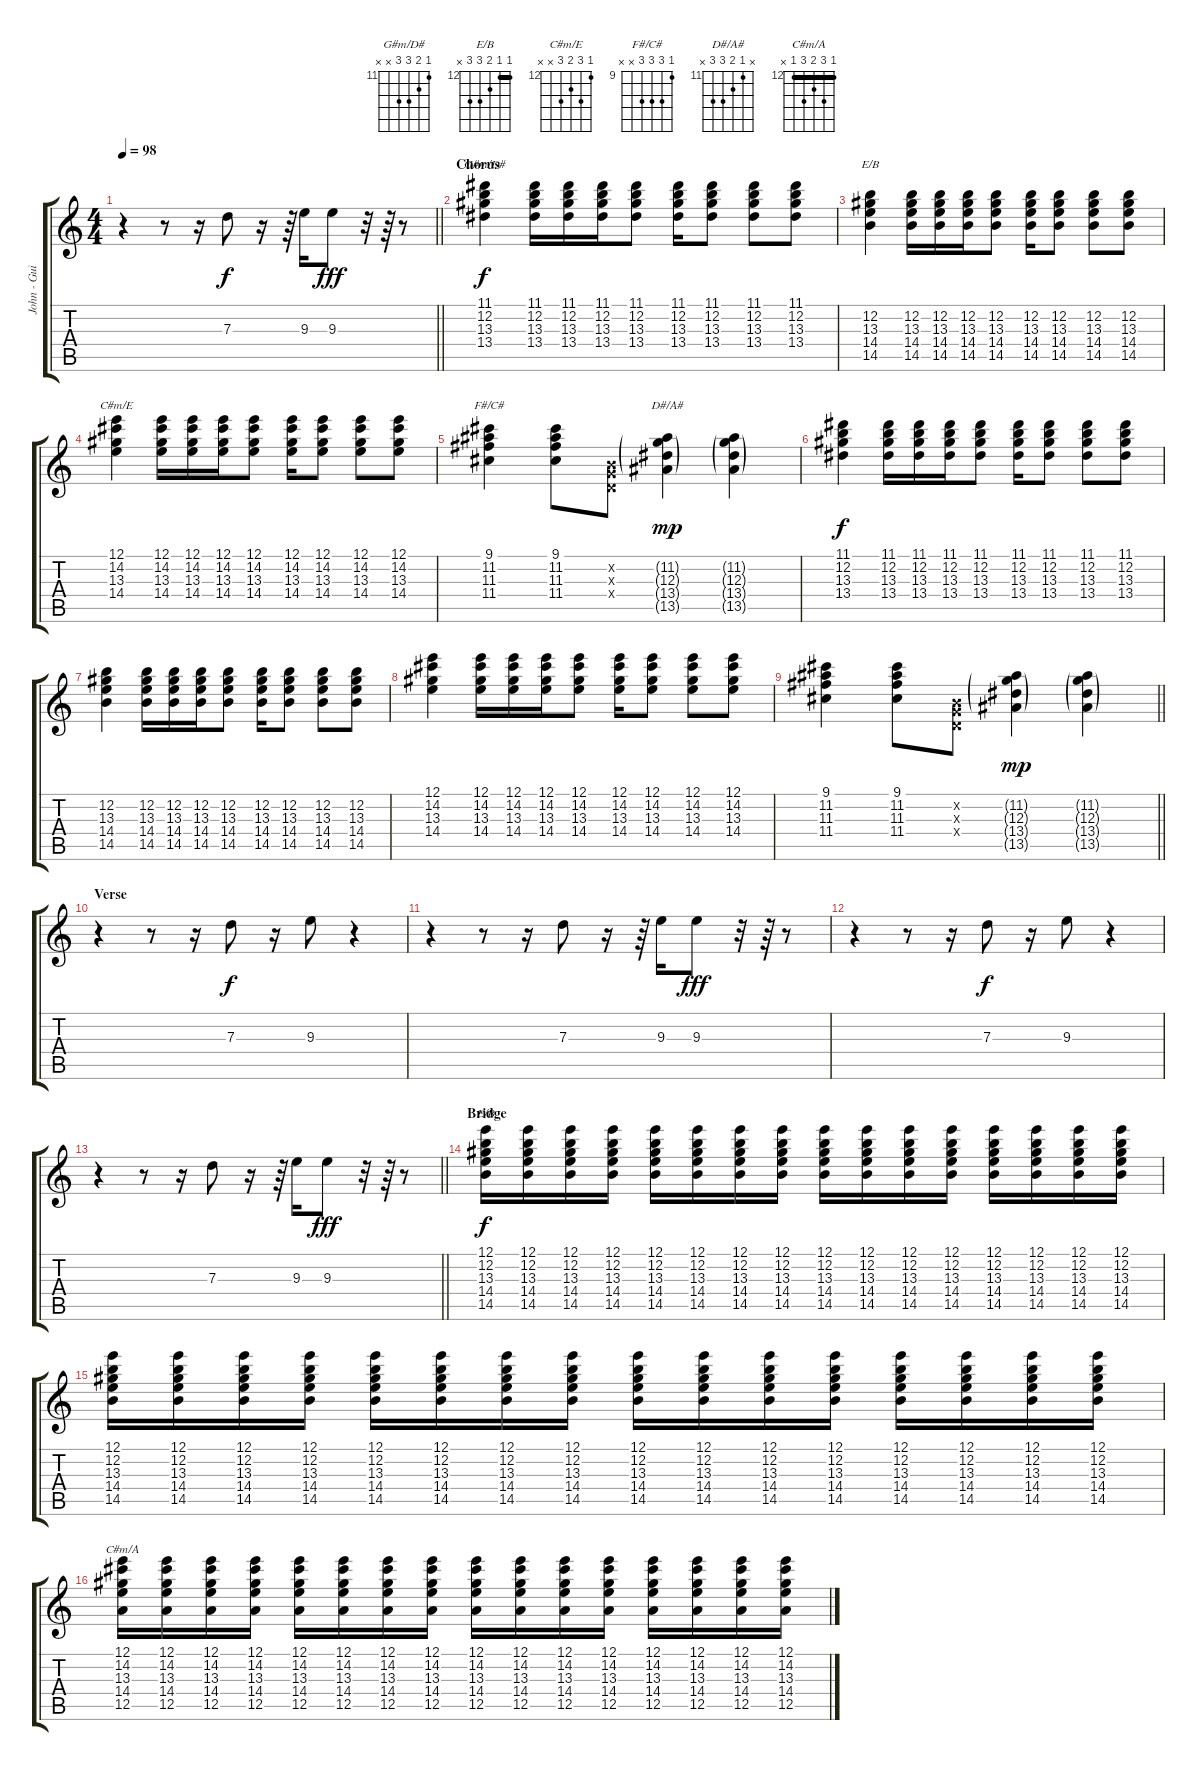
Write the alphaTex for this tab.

\track ("John - Guitar 1" "John - Gui") {instrument electricguitarclean}
\staff {score tabs}
\tuning (E4 B3 G3 D3 A2 E2) {hide}
\chord ("G#m/D#" 11 12 13 13 x x) {firstfret 11}
\chord ("E/B" x 12 13 14 14 x) {firstfret 12}
\chord ("C#m/E" 12 14 13 14 x x) {firstfret 12}
\chord ("F#/C#" 9 11 11 11 x x) {firstfret 9}
\chord ("D#/A#" x 11 12 13 13 x) {firstfret 11}
\chord ("E/B" 12 12 13 14 14 x) {firstfret 12 barre 12}
\chord ("C#m/A" 12 14 13 14 12 x) {firstfret 12 barre 12}
\ts (4 4)
\tempo 98
\clef g2
\barLineRight lightlight
\ks c
r.4{dy f} r.8 r.16 7.3.8 r.16 r.64 9.3.16 9.3.8{dy fff} r.32 r.64 r.8 |
\section ("" "Chorus")
(11.1 12.2 13.3 13.4).4{ch "G#m/D#" dy f} (11.1 12.2 13.3 13.4).16 (11.1 12.2 13.3 13.4).16 (11.1 12.2 13.3 13.4).16 (11.1 12.2 13.3 13.4).8 (11.1 12.2 13.3 13.4).16 (11.1 12.2 13.3 13.4).8 (11.1 12.2 13.3 13.4).8 (11.1 12.2 13.3 13.4).8 |
(12.2 13.3 14.4 14.5).4{ch "E/B"} (12.2 13.3 14.4 14.5).16 (12.2 13.3 14.4 14.5).16 (12.2 13.3 14.4 14.5).16 (12.2 13.3 14.4 14.5).8 (12.2 13.3 14.4 14.5).16 (12.2 13.3 14.4 14.5).8 (12.2 13.3 14.4 14.5).8 (12.2 13.3 14.4 14.5).8 |
(12.1 14.2 13.3 14.4).4{ch "C#m/E"} (12.1 14.2 13.3 14.4).16 (12.1 14.2 13.3 14.4).16 (12.1 14.2 13.3 14.4).16 (12.1 14.2 13.3 14.4).8 (12.1 14.2 13.3 14.4).16 (12.1 14.2 13.3 14.4).8 (12.1 14.2 13.3 14.4).8 (12.1 14.2 13.3 14.4).8 |
(9.1 11.2 11.3 11.4).4{ch "F#/C#"} (9.1 11.2 11.3 11.4).8 (0.2{x} 0.3{x} 0.4{x}).8 (11.2{g} 12.3{g} 13.4{g} 13.5{g}).4{ch "D#/A#" dy mp} (11.2{g} 12.3{g} 13.4{g} 13.5{g}).4 |
(11.1 12.2 13.3 13.4).4{dy f} (11.1 12.2 13.3 13.4).16 (11.1 12.2 13.3 13.4).16 (11.1 12.2 13.3 13.4).16 (11.1 12.2 13.3 13.4).8 (11.1 12.2 13.3 13.4).16 (11.1 12.2 13.3 13.4).8 (11.1 12.2 13.3 13.4).8 (11.1 12.2 13.3 13.4).8 |
(12.2 13.3 14.4 14.5).4 (12.2 13.3 14.4 14.5).16 (12.2 13.3 14.4 14.5).16 (12.2 13.3 14.4 14.5).16 (12.2 13.3 14.4 14.5).8 (12.2 13.3 14.4 14.5).16 (12.2 13.3 14.4 14.5).8 (12.2 13.3 14.4 14.5).8 (12.2 13.3 14.4 14.5).8 |
(12.1 14.2 13.3 14.4).4 (12.1 14.2 13.3 14.4).16 (12.1 14.2 13.3 14.4).16 (12.1 14.2 13.3 14.4).16 (12.1 14.2 13.3 14.4).8 (12.1 14.2 13.3 14.4).16 (12.1 14.2 13.3 14.4).8 (12.1 14.2 13.3 14.4).8 (12.1 14.2 13.3 14.4).8 |
\barLineRight lightlight
(9.1 11.2 11.3 11.4).4 (9.1 11.2 11.3 11.4).8 (0.2{x} 0.3{x} 0.4{x}).8 (11.2{g} 12.3{g} 13.4{g} 13.5{g}).4{dy mp} (11.2{g} 12.3{g} 13.4{g} 13.5{g}).4 |
\section ("" "Verse")
r.4 r.8 r.16 7.3.8{dy f} r.16 9.3.8 r.4 |
r.4 r.8 r.16 7.3.8 r.16 r.64 9.3.16 9.3.8{dy fff} r.32 r.64 r.8 |
r.4 r.8 r.16 7.3.8{dy f} r.16 9.3.8 r.4 |
\barLineRight lightlight
r.4 r.8 r.16 7.3.8 r.16 r.64 9.3.16 9.3.8{dy fff} r.32 r.64 r.8 |
\section ("" "Bridge")
(12.1 12.2 13.3 14.4 14.5).16{ch "E/B" dy f} (12.1 12.2 13.3 14.4 14.5).16 (12.1 12.2 13.3 14.4 14.5).16 (12.1 12.2 13.3 14.4 14.5).16 (12.1 12.2 13.3 14.4 14.5).16 (12.1 12.2 13.3 14.4 14.5).16 (12.1 12.2 13.3 14.4 14.5).16 (12.1 12.2 13.3 14.4 14.5).16 (12.1 12.2 13.3 14.4 14.5).16 (12.1 12.2 13.3 14.4 14.5).16 (12.1 12.2 13.3 14.4 14.5).16 (12.1 12.2 13.3 14.4 14.5).16 (12.1 12.2 13.3 14.4 14.5).16 (12.1 12.2 13.3 14.4 14.5).16 (12.1 12.2 13.3 14.4 14.5).16 (12.1 12.2 13.3 14.4 14.5).16 |
(12.1 12.2 13.3 14.4 14.5).16 (12.1 12.2 13.3 14.4 14.5).16 (12.1 12.2 13.3 14.4 14.5).16 (12.1 12.2 13.3 14.4 14.5).16 (12.1 12.2 13.3 14.4 14.5).16 (12.1 12.2 13.3 14.4 14.5).16 (12.1 12.2 13.3 14.4 14.5).16 (12.1 12.2 13.3 14.4 14.5).16 (12.1 12.2 13.3 14.4 14.5).16 (12.1 12.2 13.3 14.4 14.5).16 (12.1 12.2 13.3 14.4 14.5).16 (12.1 12.2 13.3 14.4 14.5).16 (12.1 12.2 13.3 14.4 14.5).16 (12.1 12.2 13.3 14.4 14.5).16 (12.1 12.2 13.3 14.4 14.5).16 (12.1 12.2 13.3 14.4 14.5).16 |
(12.1 14.2 13.3 14.4 12.5).16{ch "C#m/A"} (12.1 14.2 13.3 14.4 12.5).16 (12.1 14.2 13.3 14.4 12.5).16 (12.1 14.2 13.3 14.4 12.5).16 (12.1 14.2 13.3 14.4 12.5).16 (12.1 14.2 13.3 14.4 12.5).16 (12.1 14.2 13.3 14.4 12.5).16 (12.1 14.2 13.3 14.4 12.5).16 (12.1 14.2 13.3 14.4 12.5).16 (12.1 14.2 13.3 14.4 12.5).16 (12.1 14.2 13.3 14.4 12.5).16 (12.1 14.2 13.3 14.4 12.5).16 (12.1 14.2 13.3 14.4 12.5).16 (12.1 14.2 13.3 14.4 12.5).16 (12.1 14.2 13.3 14.4 12.5).16 (12.1 14.2 13.3 14.4 12.5).16
